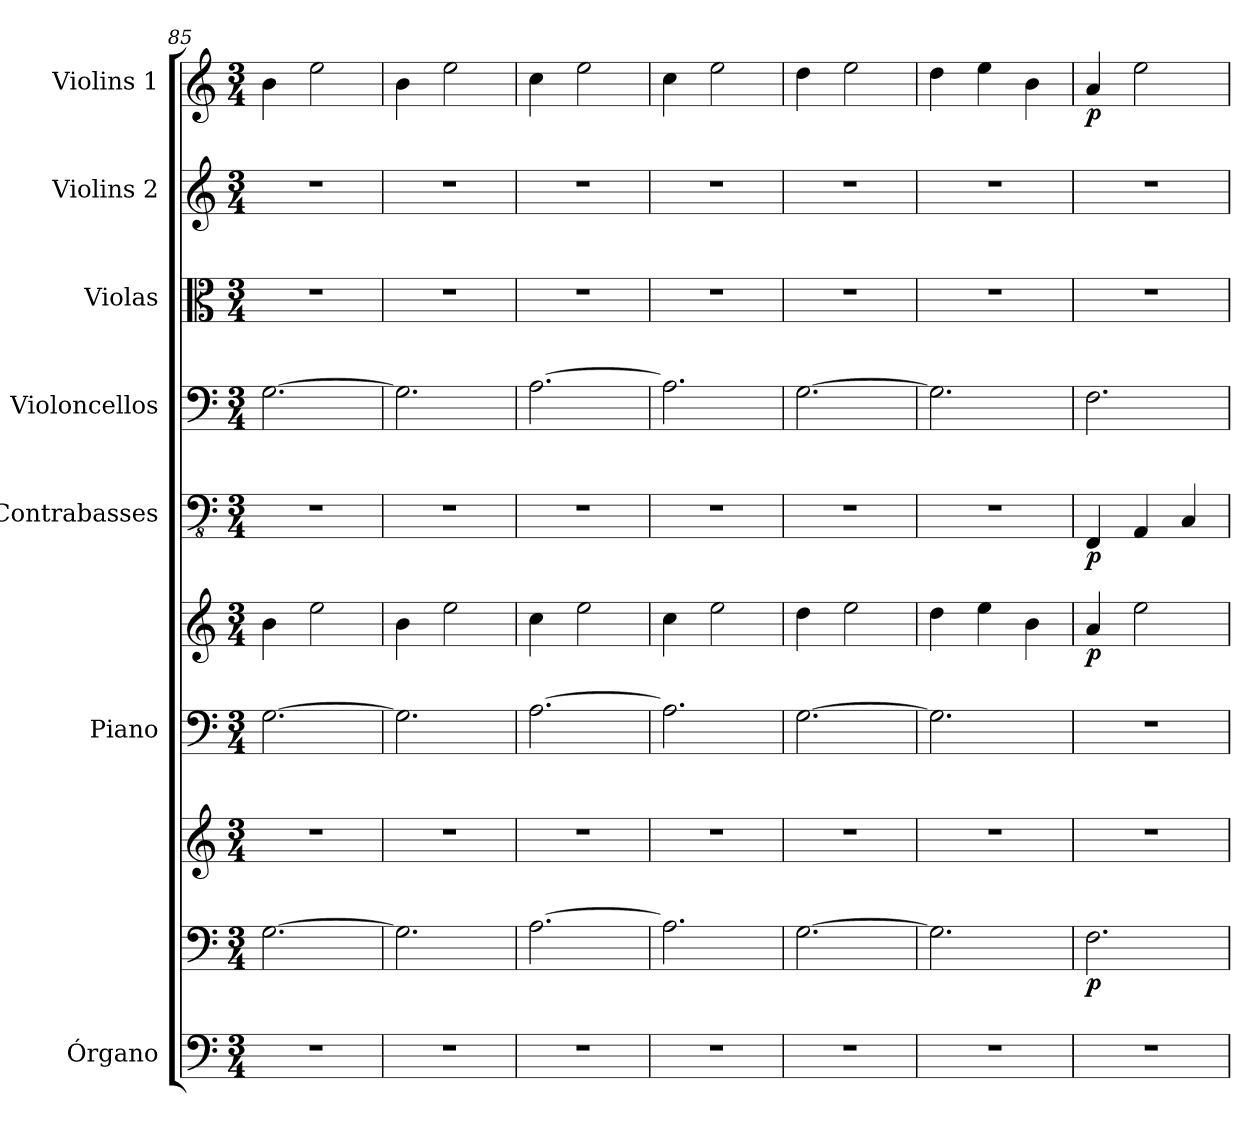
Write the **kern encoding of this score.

**kern	**kern	**kern	**dynam	**kern	**kern	**dynam	**kern	**dynam	**kern	**kern	**kern	**kern	**dynam
*part7	*part7	*part7	*part7	*part6	*part6	*part6	*part5	*part5	*part4	*part3	*part2	*part1	*part1
*staff10	*staff9	*staff8	*staff8/9/10	*staff7	*staff6	*staff6/7	*staff5	*staff5	*staff4	*staff3	*staff2	*staff1	*staff1
*I"Órgano	*	*	*	*I"Piano	*	*	*I"Contrabasses	*	*I"Violoncellos	*I"Violas	*I"Violins 2	*I"Violins 1	*
*	*	*	*	*I'Pno.	*	*	*I'Cbs.	*	*I'Vlcs.	*I'Vlas.	*I'Vlns. 2	*I'Vlns. 1	*
*clefF4	*clefF4	*clefG2	*	*clefF4	*clefG2	*	*clefFv4	*	*clefF4	*clefC3	*clefG2	*clefG2	*
*k[]	*k[]	*k[]	*	*k[]	*k[]	*	*k[]	*	*k[]	*k[]	*k[]	*k[]	*
*M3/4	*M3/4	*M3/4	*	*M3/4	*M3/4	*	*M3/4	*	*M3/4	*M3/4	*M3/4	*M3/4	*
=85	=85	=85	=85	=85	=85	=85	=85	=85	=85	=85	=85	=85	=85
2.r	[2.G\	2.r	.	[2.G\	4b\	.	2.r	.	[2.G\	2.r	2.r	4b\	.
.	.	.	.	.	2ee\	.	.	.	.	.	.	2ee\	.
=86	=86	=86	=86	=86	=86	=86	=86	=86	=86	=86	=86	=86	=86
2.r	2.G\]	2.r	.	2.G\]	4b\	.	2.r	.	2.G\]	2.r	2.r	4b\	.
.	.	.	.	.	2ee\	.	.	.	.	.	.	2ee\	.
=87	=87	=87	=87	=87	=87	=87	=87	=87	=87	=87	=87	=87	=87
2.r	[2.A\	2.r	.	[2.A\	4cc\	.	2.r	.	[2.A\	2.r	2.r	4cc\	.
.	.	.	.	.	2ee\	.	.	.	.	.	.	2ee\	.
=88	=88	=88	=88	=88	=88	=88	=88	=88	=88	=88	=88	=88	=88
2.r	2.A\]	2.r	.	2.A\]	4cc\	.	2.r	.	2.A\]	2.r	2.r	4cc\	.
.	.	.	.	.	2ee\	.	.	.	.	.	.	2ee\	.
=89	=89	=89	=89	=89	=89	=89	=89	=89	=89	=89	=89	=89	=89
2.r	[2.G\	2.r	.	[2.G\	4dd\	.	2.r	.	[2.G\	2.r	2.r	4dd\	.
.	.	.	.	.	2ee\	.	.	.	.	.	.	2ee\	.
=90	=90	=90	=90	=90	=90	=90	=90	=90	=90	=90	=90	=90	=90
2.r	2.G\]	2.r	.	2.G\]	4dd\	.	2.r	.	2.G\]	2.r	2.r	4dd\	.
.	.	.	.	.	4ee\	.	.	.	.	.	.	4ee\	.
.	.	.	.	.	4b\	.	.	.	.	.	.	4b\	.
!!LO:PB:g=z
=91	=91	=91	=91	=91	=91	=91	=91	=91	=91	=91	=91	=91	=91
!	!	!	!LO:DY:b=2	!	!	!LO:DY:b	!	!LO:DY:b	!	!	!	!	!LO:DY:b
2.r	2.F\	2.r	p	2.r	4a/	p	4FFF/	p	2.F\	2.r	2.r	4a/	p
.	.	.	.	.	2ee\	.	4AAA/	.	.	.	.	2ee\	.
.	.	.	.	.	.	.	4CC/	.	.	.	.	.	.
=	=	=	=	=	=	=	=	=	=	=	=	=	=
*-	*-	*-	*-	*-	*-	*-	*-	*-	*-	*-	*-	*-	*-
